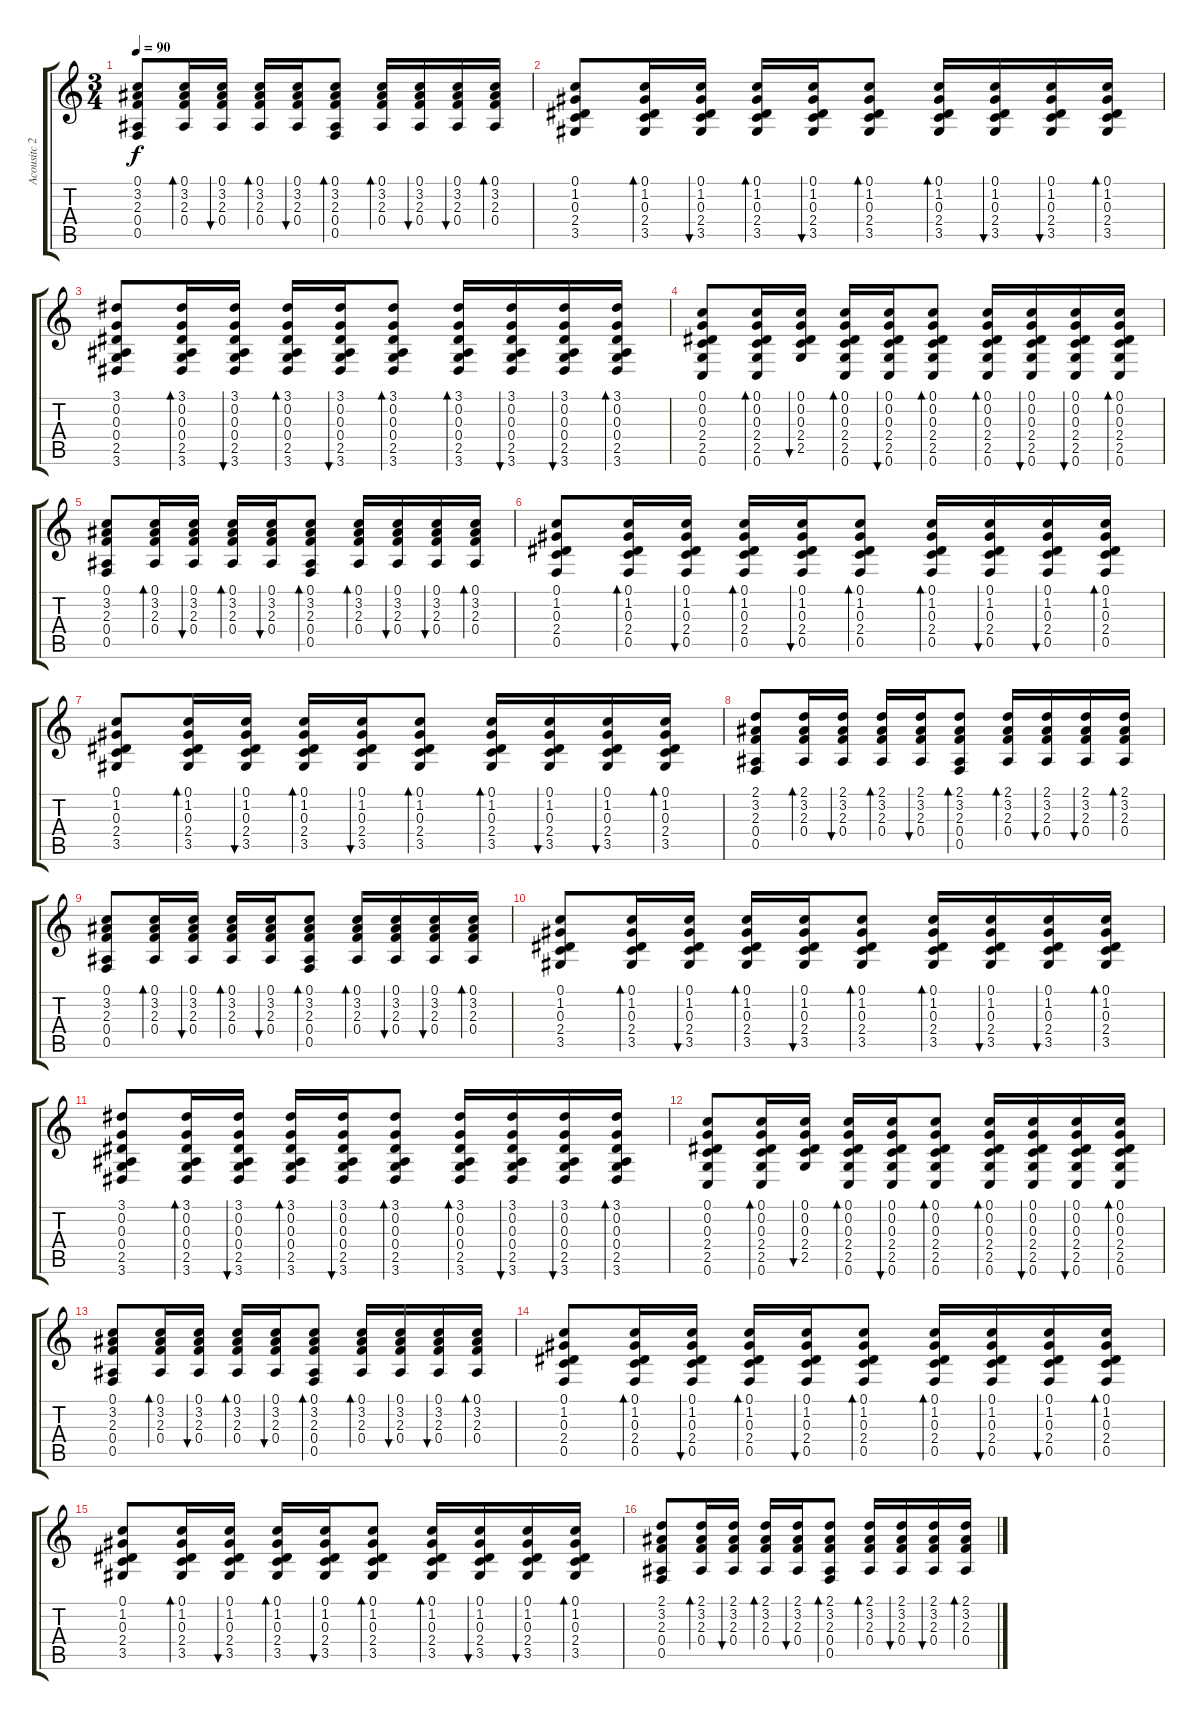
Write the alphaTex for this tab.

\track ("Acousitc 2" "Acousitc 2") {instrument acousticguitarsteel}
\staff {score tabs}
\tuning (C4 G3 Eb3 Bb2 F2 C2) {hide}
\ts (3 4)
\tempo 90
\clef g2
\ks c
(0.1 3.2 2.3 0.4 0.5).8{dy f} (0.1 3.2 2.3 0.4).16{bd 60} (0.1 3.2 2.3 0.4).16{bu 60} (0.1 3.2 2.3 0.4).16{bd 60} (0.1 3.2 2.3 0.4).16{bu 60} (0.1 3.2 2.3 0.4 0.5).8{bd 60} (0.1 3.2 2.3 0.4).16{bd 60} (0.1 3.2 2.3 0.4).16{bu 60} (0.1 3.2 2.3 0.4).16{bu 60} (0.1 3.2 2.3 0.4).16{bd 60} |
(0.1 1.2 0.3 2.4 3.5).8 (0.1 1.2 0.3 2.4 3.5).16{bd 60} (0.1 1.2 0.3 2.4 3.5).16{bu 60} (0.1 1.2 0.3 2.4 3.5).16{bd 60} (0.1 1.2 0.3 2.4 3.5).16{bu 60} (0.1 1.2 0.3 2.4 3.5).8{bd 60} (0.1 1.2 0.3 2.4 3.5).16{bd 60} (0.1 1.2 0.3 2.4 3.5).16{bu 60} (0.1 1.2 0.3 2.4 3.5).16{bu 60} (0.1 1.2 0.3 2.4 3.5).16{bd 60} |
(3.1 0.2 0.3 0.4 2.5 3.6).8 (3.1 0.2 0.3 0.4 2.5 3.6).16{bd 60} (3.1 0.2 0.3 0.4 2.5 3.6).16{bu 60} (3.1 0.2 0.3 0.4 2.5 3.6).16{bd 60} (3.1 0.2 0.3 0.4 2.5 3.6).16{bu 60} (3.1 0.2 0.3 0.4 2.5 3.6).8{bd 60} (3.1 0.2 0.3 0.4 2.5 3.6).16{bd 60} (3.1 0.2 0.3 0.4 2.5 3.6).16{bu 60} (3.1 0.2 0.3 0.4 2.5 3.6).16{bu 60} (3.1 0.2 0.3 0.4 2.5 3.6).16{bd 60} |
(0.1 0.2 0.3 2.4 2.5 0.6).8 (0.1 0.2 0.3 2.4 2.5 0.6).16{bd 60} (0.1 0.2 0.3 2.4 2.5).16{bu 60} (0.1 0.2 0.3 2.4 2.5 0.6).16{bd 60} (0.1 0.2 0.3 2.4 2.5 0.6).16{bu 60} (0.1 0.2 0.3 2.4 2.5 0.6).8{bd 60} (0.1 0.2 0.3 2.4 2.5 0.6).16{bd 60} (0.1 0.2 0.3 2.4 2.5 0.6).16{bu 60} (0.1 0.2 0.3 2.4 2.5 0.6).16{bu 60} (0.1 0.2 0.3 2.4 2.5 0.6).16{bd 60} |
(0.1 3.2 2.3 0.4 0.5).8 (0.1 3.2 2.3 0.4).16{bd 60} (0.1 3.2 2.3 0.4).16{bu 60} (0.1 3.2 2.3 0.4).16{bd 60} (0.1 3.2 2.3 0.4).16{bu 60} (0.1 3.2 2.3 0.4 0.5).8{bd 60} (0.1 3.2 2.3 0.4).16{bd 60} (0.1 3.2 2.3 0.4).16{bu 60} (0.1 3.2 2.3 0.4).16{bu 60} (0.1 3.2 2.3 0.4).16{bd 60} |
(0.1 1.2 0.3 2.4 0.5).8 (0.1 1.2 0.3 2.4 0.5).16{bd 60} (0.1 1.2 0.3 2.4 0.5).16{bu 60} (0.1 1.2 0.3 2.4 0.5).16{bd 60} (0.1 1.2 0.3 2.4 0.5).16{bu 60} (0.1 1.2 0.3 2.4 0.5).8{bd 60} (0.1 1.2 0.3 2.4 0.5).16{bd 60} (0.1 1.2 0.3 2.4 0.5).16{bu 60} (0.1 1.2 0.3 2.4 0.5).16{bu 60} (0.1 1.2 0.3 2.4 0.5).16{bd 60} |
(0.1 1.2 0.3 2.4 3.5).8 (0.1 1.2 0.3 2.4 3.5).16{bd 60} (0.1 1.2 0.3 2.4 3.5).16{bu 60} (0.1 1.2 0.3 2.4 3.5).16{bd 60} (0.1 1.2 0.3 2.4 3.5).16{bu 60} (0.1 1.2 0.3 2.4 3.5).8{bd 60} (0.1 1.2 0.3 2.4 3.5).16{bd 60} (0.1 1.2 0.3 2.4 3.5).16{bu 60} (0.1 1.2 0.3 2.4 3.5).16{bu 60} (0.1 1.2 0.3 2.4 3.5).16{bd 60} |
(2.1 3.2 2.3 0.4 0.5).8 (2.1 3.2 2.3 0.4).16{bd 60} (2.1 3.2 2.3 0.4).16{bu 60} (2.1 3.2 2.3 0.4).16{bd 60} (2.1 3.2 2.3 0.4).16{bu 60} (2.1 3.2 2.3 0.4 0.5).8{bd 60} (2.1 3.2 2.3 0.4).16{bd 60} (2.1 3.2 2.3 0.4).16{bu 60} (2.1 3.2 2.3 0.4).16{bu 60} (2.1 3.2 2.3 0.4).16{bd 60} |
(0.1 3.2 2.3 0.4 0.5).8 (0.1 3.2 2.3 0.4).16{bd 60} (0.1 3.2 2.3 0.4).16{bu 60} (0.1 3.2 2.3 0.4).16{bd 60} (0.1 3.2 2.3 0.4).16{bu 60} (0.1 3.2 2.3 0.4 0.5).8{bd 60} (0.1 3.2 2.3 0.4).16{bd 60} (0.1 3.2 2.3 0.4).16{bu 60} (0.1 3.2 2.3 0.4).16{bu 60} (0.1 3.2 2.3 0.4).16{bd 60} |
(0.1 1.2 0.3 2.4 3.5).8 (0.1 1.2 0.3 2.4 3.5).16{bd 60} (0.1 1.2 0.3 2.4 3.5).16{bu 60} (0.1 1.2 0.3 2.4 3.5).16{bd 60} (0.1 1.2 0.3 2.4 3.5).16{bu 60} (0.1 1.2 0.3 2.4 3.5).8{bd 60} (0.1 1.2 0.3 2.4 3.5).16{bd 60} (0.1 1.2 0.3 2.4 3.5).16{bu 60} (0.1 1.2 0.3 2.4 3.5).16{bu 60} (0.1 1.2 0.3 2.4 3.5).16{bd 60} |
(3.1 0.2 0.3 0.4 2.5 3.6).8 (3.1 0.2 0.3 0.4 2.5 3.6).16{bd 60} (3.1 0.2 0.3 0.4 2.5 3.6).16{bu 60} (3.1 0.2 0.3 0.4 2.5 3.6).16{bd 60} (3.1 0.2 0.3 0.4 2.5 3.6).16{bu 60} (3.1 0.2 0.3 0.4 2.5 3.6).8{bd 60} (3.1 0.2 0.3 0.4 2.5 3.6).16{bd 60} (3.1 0.2 0.3 0.4 2.5 3.6).16{bu 60} (3.1 0.2 0.3 0.4 2.5 3.6).16{bu 60} (3.1 0.2 0.3 0.4 2.5 3.6).16{bd 60} |
(0.1 0.2 0.3 2.4 2.5 0.6).8 (0.1 0.2 0.3 2.4 2.5 0.6).16{bd 60} (0.1 0.2 0.3 2.4 2.5).16{bu 60} (0.1 0.2 0.3 2.4 2.5 0.6).16{bd 60} (0.1 0.2 0.3 2.4 2.5 0.6).16{bu 60} (0.1 0.2 0.3 2.4 2.5 0.6).8{bd 60} (0.1 0.2 0.3 2.4 2.5 0.6).16{bd 60} (0.1 0.2 0.3 2.4 2.5 0.6).16{bu 60} (0.1 0.2 0.3 2.4 2.5 0.6).16{bu 60} (0.1 0.2 0.3 2.4 2.5 0.6).16{bd 60} |
(0.1 3.2 2.3 0.4 0.5).8 (0.1 3.2 2.3 0.4).16{bd 60} (0.1 3.2 2.3 0.4).16{bu 60} (0.1 3.2 2.3 0.4).16{bd 60} (0.1 3.2 2.3 0.4).16{bu 60} (0.1 3.2 2.3 0.4 0.5).8{bd 60} (0.1 3.2 2.3 0.4).16{bd 60} (0.1 3.2 2.3 0.4).16{bu 60} (0.1 3.2 2.3 0.4).16{bu 60} (0.1 3.2 2.3 0.4).16{bd 60} |
(0.1 1.2 0.3 2.4 0.5).8 (0.1 1.2 0.3 2.4 0.5).16{bd 60} (0.1 1.2 0.3 2.4 0.5).16{bu 60} (0.1 1.2 0.3 2.4 0.5).16{bd 60} (0.1 1.2 0.3 2.4 0.5).16{bu 60} (0.1 1.2 0.3 2.4 0.5).8{bd 60} (0.1 1.2 0.3 2.4 0.5).16{bd 60} (0.1 1.2 0.3 2.4 0.5).16{bu 60} (0.1 1.2 0.3 2.4 0.5).16{bu 60} (0.1 1.2 0.3 2.4 0.5).16{bd 60} |
(0.1 1.2 0.3 2.4 3.5).8 (0.1 1.2 0.3 2.4 3.5).16{bd 60} (0.1 1.2 0.3 2.4 3.5).16{bu 60} (0.1 1.2 0.3 2.4 3.5).16{bd 60} (0.1 1.2 0.3 2.4 3.5).16{bu 60} (0.1 1.2 0.3 2.4 3.5).8{bd 60} (0.1 1.2 0.3 2.4 3.5).16{bd 60} (0.1 1.2 0.3 2.4 3.5).16{bu 60} (0.1 1.2 0.3 2.4 3.5).16{bu 60} (0.1 1.2 0.3 2.4 3.5).16{bd 60} |
(2.1 3.2 2.3 0.4 0.5).8 (2.1 3.2 2.3 0.4).16{bd 60} (2.1 3.2 2.3 0.4).16{bu 60} (2.1 3.2 2.3 0.4).16{bd 60} (2.1 3.2 2.3 0.4).16{bu 60} (2.1 3.2 2.3 0.4 0.5).8{bd 60} (2.1 3.2 2.3 0.4).16{bd 60} (2.1 3.2 2.3 0.4).16{bu 60} (2.1 3.2 2.3 0.4).16{bu 60} (2.1 3.2 2.3 0.4).16{bd 60}
